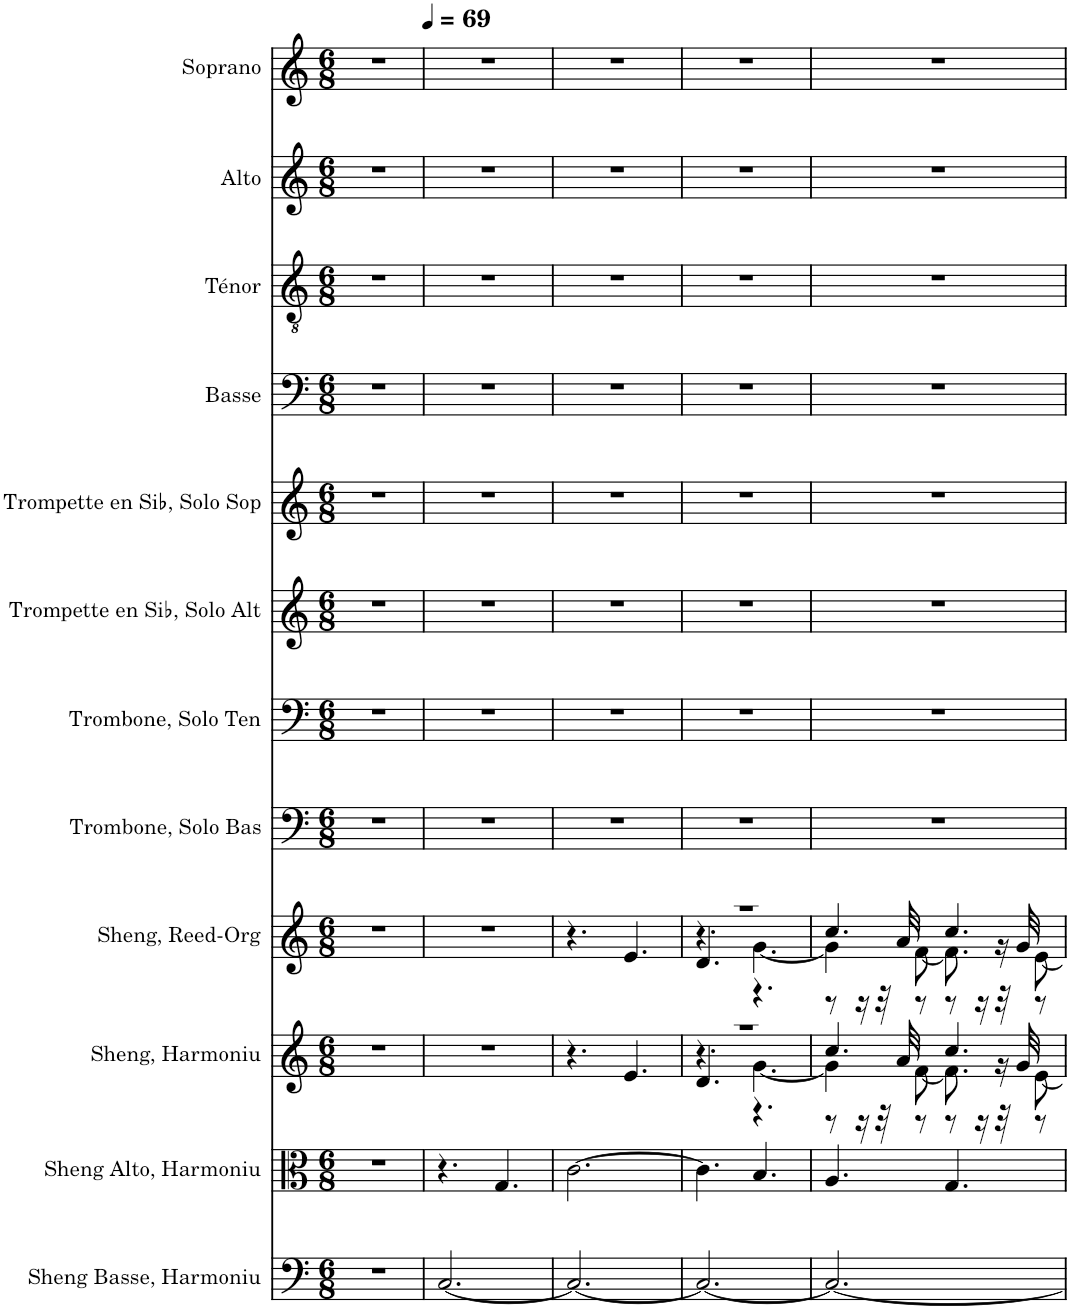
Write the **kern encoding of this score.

**kern	**kern	**kern	**kern	**kern	**kern	**kern	**kern	**kern	**kern	**kern	**kern
*part12	*part11	*part10	*part9	*part8	*part7	*part6	*part5	*part4	*part3	*part2	*part1
*staff12	*staff11	*staff10	*staff9	*staff8	*staff7	*staff6	*staff5	*staff4	*staff3	*staff2	*staff1
*I"Sheng Basse, Harmoniu	*I"Sheng Alto, Harmoniu	*I"Sheng, Harmoniu	*I"Sheng, Reed-Org	*I"Trombone, Solo Bas	*I"Trombone, Solo Ten	*I"Trompette en Sib, Solo Alt	*I"Trompette en Sib, Solo Sop	*I"Basse	*I"Ténor	*I"Alto	*I"Soprano
*I'She. B.	*I'She. A.	*I'She.	*I'She.	*I'Tbn.	*I'Tbn.	*I'Tromp. Sib	*I'Tromp. Sib	*I'B.	*I'T.	*I'A.	*I'S.
*clefF4	*clefC3	*clefG2	*clefG2	*clefF4	*clefF4	*clefG2	*clefG2	*clefF4	*clefGv2	*clefG2	*clefG2
*	*	*	*	*	*	*Trd1c2	*Trd1c2	*	*	*	*
*k[]	*k[]	*k[]	*k[]	*k[]	*k[]	*k[]	*k[]	*k[]	*k[]	*k[]	*k[]
*M6/8	*M6/8	*M6/8	*M6/8	*M6/8	*M6/8	*M6/8	*M6/8	*M6/8	*M6/8	*M6/8	*M6/8
=	=	=	=	=	=	=	=	=	=	=	=
*	*	*	*	*	*	*	*	*	*	*	*^
2.r	2.r	2.r	2.r	2.r	2.r	2.r	2.r	2.r	2.r	2.r	2.r	4...ryy
*	*	*	*	*	*	*	*	*	*	*	*MM69	*
.	.	.	.	.	.	.	.	.	.	.	.	4ryy
.	.	.	.	.	.	.	.	.	.	.	.	32ryy
*	*	*	*	*	*	*	*	*	*	*	*v	*v
=1	=1	=1	=1	=1	=1	=1	=1	=1	=1	=1	=1
[2.C/	4.r	2.r	2.r	2.r	2.r	2.r	2.r	2.r	2.r	2.r	2.r
.	4.G/	.	.	.	.	.	.	.	.	.	.
=2	=2	=2	=2	=2	=2	=2	=2	=2	=2	=2	=2
2.C/_	[2.c\	4.r	4.r	2.r	2.r	2.r	2.r	2.r	2.r	2.r	2.r
.	.	4.e/	4.e/	.	.	.	.	.	.	.	.
=3	=3	=3	=3	=3	=3	=3	=3	=3	=3	=3	=3
*	*	*^	*^	*	*	*	*	*	*	*	*
*	*	*	*^	*	*^	*	*	*	*	*	*	*	*
2.C/_	4.c\]	2.r	4.r	4.d/	2.r	4.r	4.d/	2.r	2.r	2.r	2.r	2.r	2.r	2.r	2.r
.	4.B/	.	[4.g\	4.r	.	[4.g\	4.r	.	.	.	.	.	.	.	.
=4	=4	=4	=4	=4	=4	=4	=4	=4	=4	=4	=4	=4	=4	=4	=4
2.C/_	4.A/	4.cc/	4g\]	8r	4.cc/	4g\]	8r	2.r	2.r	2.r	2.r	2.r	2.r	2.r	2.r
.	.	.	.	16r	.	.	16r	.	.	.	.	.	.	.	.
.	.	.	.	32r	.	.	32r	.	.	.	.	.	.	.	.
.	.	.	.	32a/	.	.	32a/	.	.	.	.	.	.	.	.
.	.	.	[8f\	8r	.	[8f\	8r	.	.	.	.	.	.	.	.
.	4.G/	4.cc/	8.f\]	8r	4.cc/	8.f\]	8r	.	.	.	.	.	.	.	.
.	.	.	.	16r	.	.	16r	.	.	.	.	.	.	.	.
.	.	.	16r	32r	.	16r	32r	.	.	.	.	.	.	.	.
.	.	.	.	32g/	.	.	32g/	.	.	.	.	.	.	.	.
.	.	.	[8e\	8r	.	[8e\	8r	.	.	.	.	.	.	.	.
*	*	*v	*v	*v	*	*	*	*	*	*	*	*	*	*	*
*	*	*	*v	*v	*v	*	*	*	*	*	*	*	*
=	=	=	=	=	=	=	=	=	=	=	=
*-	*-	*-	*-	*-	*-	*-	*-	*-	*-	*-	*-
